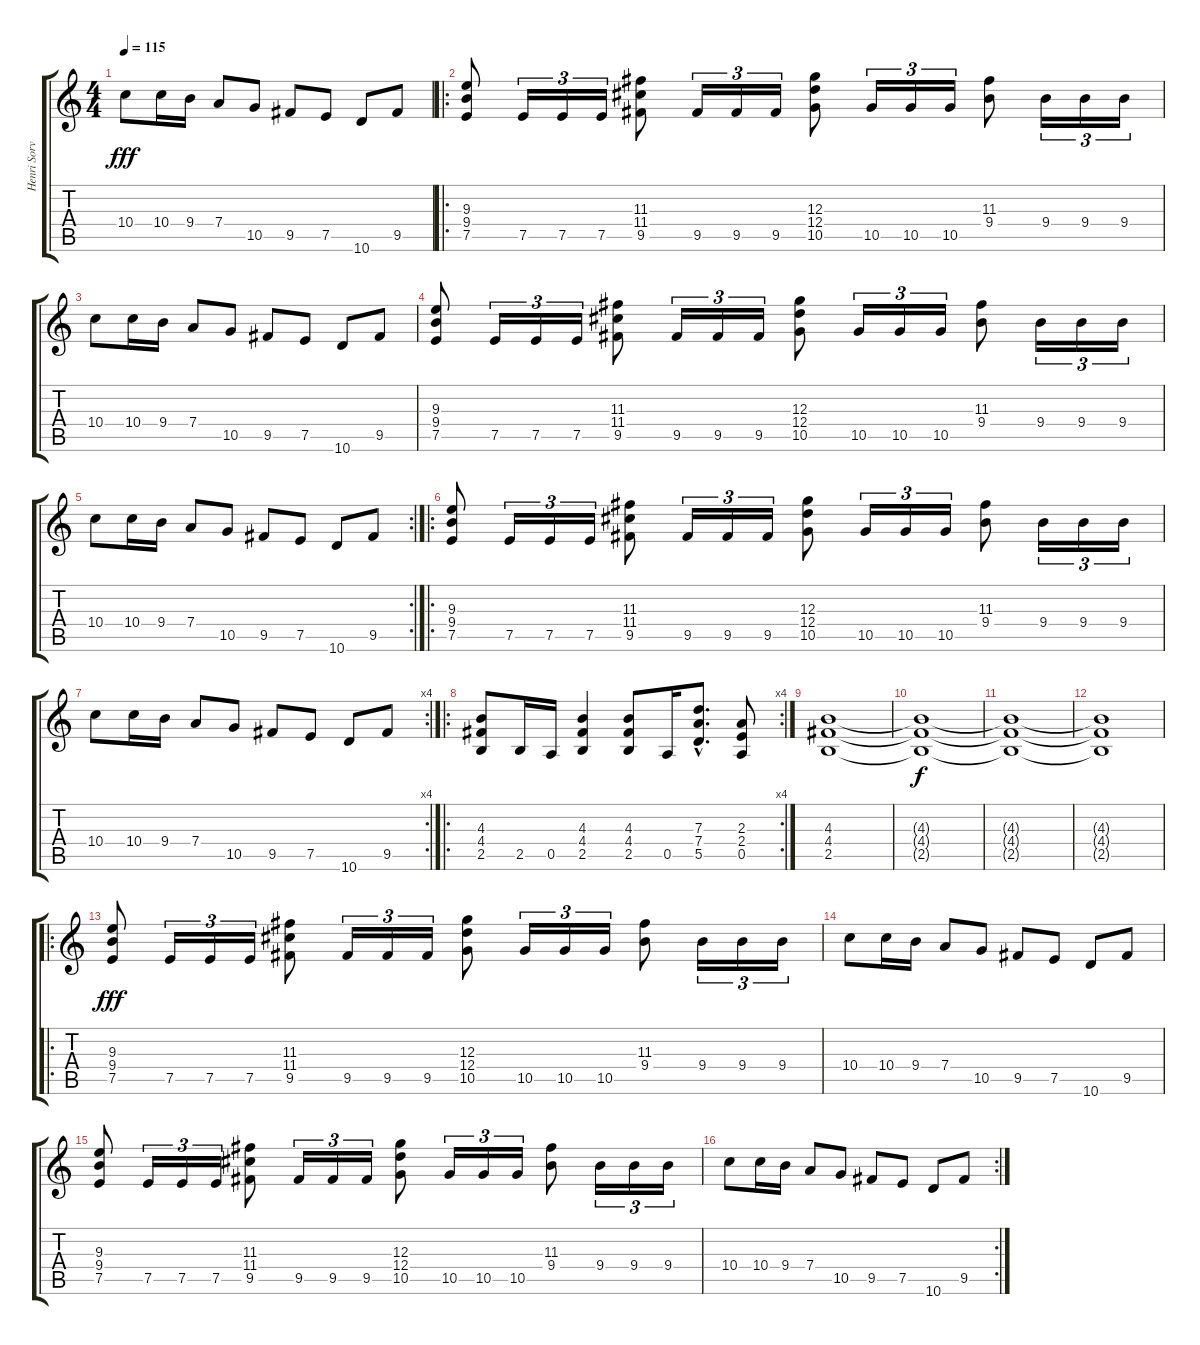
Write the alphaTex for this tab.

\track ("Henri Sorvali" "Henri Sorv") {instrument overdrivenguitar}
\staff {score tabs}
\tuning (E4 B3 G3 D3 A2 E2) {hide}
\ts (4 4)
\tempo 115
\clef g2
\ks c
10.4.8{dy fff} 10.4.16 9.4.16 7.4.8 10.5.8 9.5.8 7.5.8 10.6.8 9.5.8 |
\ro
(9.3 9.4 7.5).8 7.5.16{tu (3 2)} 7.5.16{tu (3 2)} 7.5.16{tu (3 2)} (11.3 11.4 9.5).8 9.5.16{tu (3 2)} 9.5.16{tu (3 2)} 9.5.16{tu (3 2)} (12.3 12.4 10.5).8 10.5.16{tu (3 2)} 10.5.16{tu (3 2)} 10.5.16{tu (3 2)} (11.3 9.4).8 9.4.16{tu (3 2)} 9.4.16{tu (3 2)} 9.4.16{tu (3 2)} |
10.4.8 10.4.16 9.4.16 7.4.8 10.5.8 9.5.8 7.5.8 10.6.8 9.5.8 |
(9.3 9.4 7.5).8 7.5.16{tu (3 2)} 7.5.16{tu (3 2)} 7.5.16{tu (3 2)} (11.3 11.4 9.5).8 9.5.16{tu (3 2)} 9.5.16{tu (3 2)} 9.5.16{tu (3 2)} (12.3 12.4 10.5).8 10.5.16{tu (3 2)} 10.5.16{tu (3 2)} 10.5.16{tu (3 2)} (11.3 9.4).8 9.4.16{tu (3 2)} 9.4.16{tu (3 2)} 9.4.16{tu (3 2)} |
\rc 2
10.4.8 10.4.16 9.4.16 7.4.8 10.5.8 9.5.8 7.5.8 10.6.8 9.5.8 |
\ro
(9.3 9.4 7.5).8 7.5.16{tu (3 2)} 7.5.16{tu (3 2)} 7.5.16{tu (3 2)} (11.3 11.4 9.5).8 9.5.16{tu (3 2)} 9.5.16{tu (3 2)} 9.5.16{tu (3 2)} (12.3 12.4 10.5).8 10.5.16{tu (3 2)} 10.5.16{tu (3 2)} 10.5.16{tu (3 2)} (11.3 9.4).8 9.4.16{tu (3 2)} 9.4.16{tu (3 2)} 9.4.16{tu (3 2)} |
\rc 4
10.4.8 10.4.16 9.4.16 7.4.8 10.5.8 9.5.8 7.5.8 10.6.8 9.5.8 |
\ro
\rc 4
(4.3 4.4 2.5).8 2.5.16 0.5.16 (4.3 4.4 2.5).4 (4.3 4.4 2.5).8 0.5.16 (7.3{hac} 7.4{hac} 5.5{hac}).8{d} (2.3 2.4 0.5).8 |
(4.3 4.4 2.5).1 |
(4.3{t} 4.4{t} 2.5{t}).1{dy f} |
(4.3{t} 4.4{t} 2.5{t}).1 |
(4.3{t} 4.4{t} 2.5{t}).1 |
\ro
(9.3 9.4 7.5).8{dy fff} 7.5.16{tu (3 2)} 7.5.16{tu (3 2)} 7.5.16{tu (3 2)} (11.3 11.4 9.5).8 9.5.16{tu (3 2)} 9.5.16{tu (3 2)} 9.5.16{tu (3 2)} (12.3 12.4 10.5).8 10.5.16{tu (3 2)} 10.5.16{tu (3 2)} 10.5.16{tu (3 2)} (11.3 9.4).8 9.4.16{tu (3 2)} 9.4.16{tu (3 2)} 9.4.16{tu (3 2)} |
10.4.8 10.4.16 9.4.16 7.4.8 10.5.8 9.5.8 7.5.8 10.6.8 9.5.8 |
(9.3 9.4 7.5).8 7.5.16{tu (3 2)} 7.5.16{tu (3 2)} 7.5.16{tu (3 2)} (11.3 11.4 9.5).8 9.5.16{tu (3 2)} 9.5.16{tu (3 2)} 9.5.16{tu (3 2)} (12.3 12.4 10.5).8 10.5.16{tu (3 2)} 10.5.16{tu (3 2)} 10.5.16{tu (3 2)} (11.3 9.4).8 9.4.16{tu (3 2)} 9.4.16{tu (3 2)} 9.4.16{tu (3 2)} |
\rc 2
10.4.8 10.4.16 9.4.16 7.4.8 10.5.8 9.5.8 7.5.8 10.6.8 9.5.8
